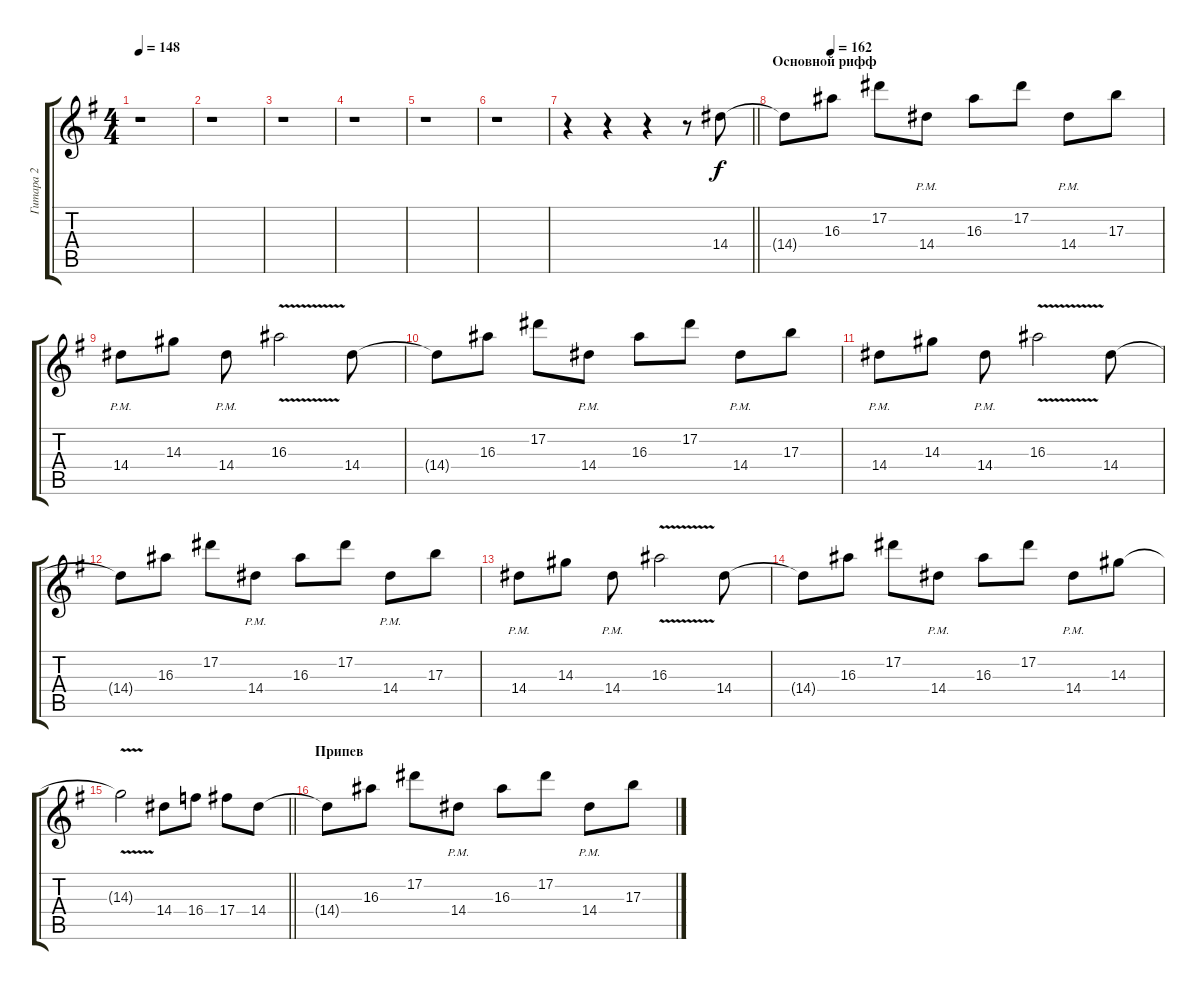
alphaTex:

\track ("Гитара 2" "Гитара 2") {instrument distortionguitar}
\staff {score tabs}
\tuning (Eb4 Bb3 Gb3 Db3 Ab2 Eb2) {hide}
\ts (4 4)
\tempo 148
\clef g2
\ks eminor
r.1{dy f} |
r.1 |
r.1 |
r.1 |
r.1 |
r.1 |
\barLineRight lightlight
r.4 r.4 r.4 r.8 14.4.8 |
\section ("" "Основной рифф")
\tempo (162 0.125)
14.4{t}.8 16.3.8 17.2.8 14.4{pm}.8 16.3.8 17.2.8 14.4{pm}.8 17.3.8 |
14.4{pm}.8 14.3.8 14.4{pm}.8 16.3{v}.2 14.4.8 |
14.4{t}.8 16.3.8 17.2.8 14.4{pm}.8 16.3.8 17.2.8 14.4{pm}.8 17.3.8 |
14.4{pm}.8 14.3.8 14.4{pm}.8 16.3{v}.2 14.4.8 |
14.4{t}.8 16.3.8 17.2.8 14.4{pm}.8 16.3.8 17.2.8 14.4{pm}.8 17.3.8 |
14.4{pm}.8 14.3.8 14.4{pm}.8 16.3{v}.2 14.4.8 |
14.4{t}.8 16.3.8 17.2.8 14.4{pm}.8 16.3.8 17.2.8 14.4{pm}.8 14.3.8 |
\barLineRight lightlight
14.3{v t}.2 14.4.8 16.4.8 17.4.8 14.4.8 |
\section ("" "Припев")
14.4{t}.8 16.3.8 17.2.8 14.4{pm}.8 16.3.8 17.2.8 14.4{pm}.8 17.3.8
